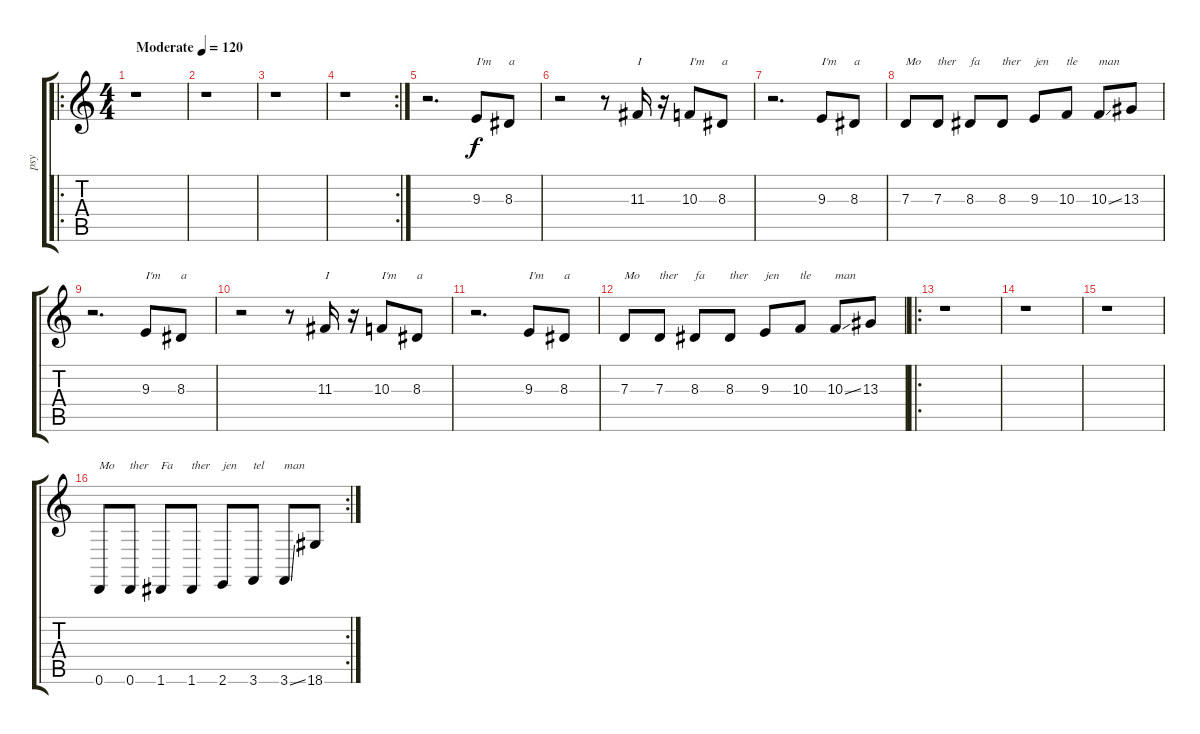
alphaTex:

\track ("psy" "psy") {instrument tangoaccordion}
\staff {score tabs}
\tuning (E4 B3 G3 D3 A2 D2) {hide}
\ro
\ts (4 4)
\tempo (120 "Moderate")
\clef g2
\ks c
r.1{dy f instrument tangoaccordion} |
r.1 |
r.1 |
\rc 2
r.1 |
r.2{d} 9.3.8{txt "I'm"} 8.3.8{txt "a"} |
r.2 r.8 11.3.16{txt "I"} r.16 10.3.8{txt "I'm"} 8.3.8{txt "a"} |
r.2{d} 9.3.8{txt "I'm"} 8.3.8{txt "a"} |
7.3.8{txt "Mo"} 7.3.8{txt "ther"} 8.3.8{txt "fa"} 8.3.8{txt "ther"} 9.3.8{txt "jen"} 10.3.8{txt "tle"} 10.3{ss}.8{txt "man"} 13.3.8 |
r.2{d} 9.3.8{txt "I'm"} 8.3.8{txt "a"} |
r.2 r.8 11.3.16{txt "I"} r.16 10.3.8{txt "I'm"} 8.3.8{txt "a"} |
r.2{d} 9.3.8{txt "I'm"} 8.3.8{txt "a"} |
7.3.8{txt "Mo"} 7.3.8{txt "ther"} 8.3.8{txt "fa"} 8.3.8{txt "ther"} 9.3.8{txt "jen"} 10.3.8{txt "tle"} 10.3{ss}.8{txt "man"} 13.3.8 |
\ro
r.1 |
r.1 |
r.1 |
\rc 2
0.6.8{txt "Mo"} 0.6.8{txt "ther"} 1.6.8{txt "Fa"} 1.6.8{txt "ther"} 2.6.8{txt "jen"} 3.6.8{txt "tel"} 3.6{ss}.8{txt "man"} 18.6.8
